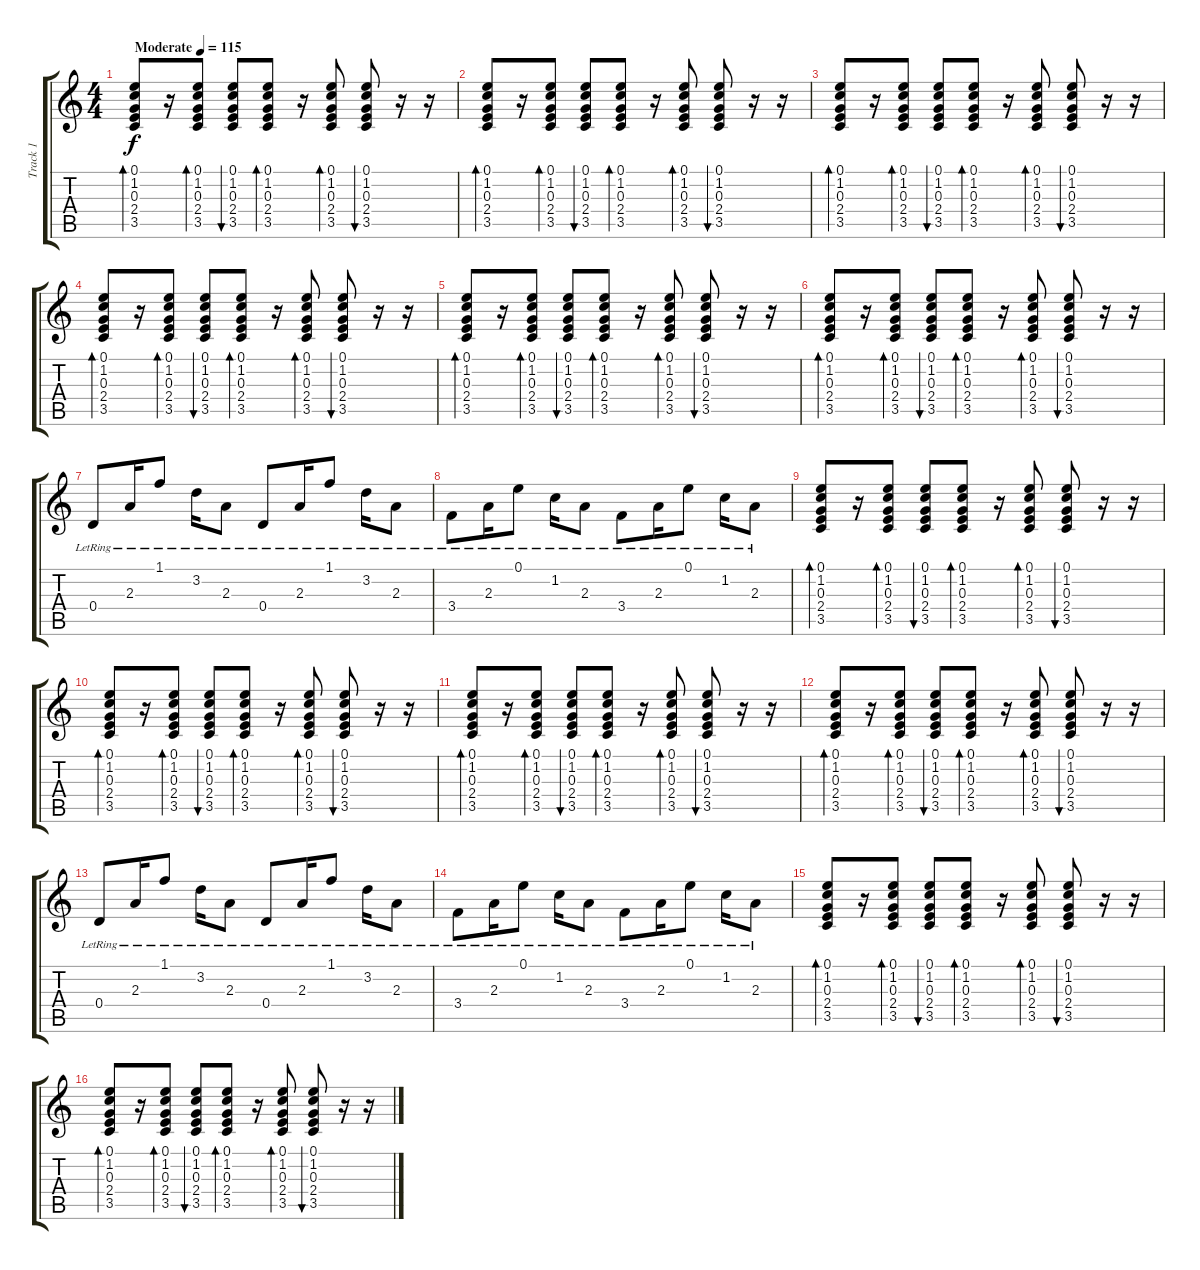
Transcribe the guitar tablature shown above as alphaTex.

\track ("Track 1" "Track 1") {instrument acousticguitarsteel}
\staff {score tabs}
\tuning (E4 B3 G3 D3 A2 E2) {hide}
\ts (4 4)
\tempo (115 "Moderate")
\clef g2
\ks c
(0.1 1.2 0.3 2.4 3.5).8{bd 60 dy f instrument acousticguitarsteel} r.16 (0.1 1.2 0.3 2.4 3.5).8{bd 60} (0.1 1.2 0.3 2.4 3.5).8{bu 60} (0.1 1.2 0.3 2.4 3.5).8{bd 60} r.16 (0.1 1.2 0.3 2.4 3.5).8{bd 60} (0.1 1.2 0.3 2.4 3.5).8{bu 60} r.16 r.16 |
(0.1 1.2 0.3 2.4 3.5).8{bd 60} r.16 (0.1 1.2 0.3 2.4 3.5).8{bd 60} (0.1 1.2 0.3 2.4 3.5).8{bu 60} (0.1 1.2 0.3 2.4 3.5).8{bd 60} r.16 (0.1 1.2 0.3 2.4 3.5).8{bd 60} (0.1 1.2 0.3 2.4 3.5).8{bu 60} r.16 r.16 |
(0.1 1.2 0.3 2.4 3.5).8{bd 60} r.16 (0.1 1.2 0.3 2.4 3.5).8{bd 60} (0.1 1.2 0.3 2.4 3.5).8{bu 60} (0.1 1.2 0.3 2.4 3.5).8{bd 60} r.16 (0.1 1.2 0.3 2.4 3.5).8{bd 60} (0.1 1.2 0.3 2.4 3.5).8{bu 60} r.16 r.16 |
(0.1 1.2 0.3 2.4 3.5).8{bd 60} r.16 (0.1 1.2 0.3 2.4 3.5).8{bd 60} (0.1 1.2 0.3 2.4 3.5).8{bu 60} (0.1 1.2 0.3 2.4 3.5).8{bd 60} r.16 (0.1 1.2 0.3 2.4 3.5).8{bd 60} (0.1 1.2 0.3 2.4 3.5).8{bu 60} r.16 r.16 |
(0.1 1.2 0.3 2.4 3.5).8{bd 60} r.16 (0.1 1.2 0.3 2.4 3.5).8{bd 60} (0.1 1.2 0.3 2.4 3.5).8{bu 60} (0.1 1.2 0.3 2.4 3.5).8{bd 60} r.16 (0.1 1.2 0.3 2.4 3.5).8{bd 60} (0.1 1.2 0.3 2.4 3.5).8{bu 60} r.16 r.16 |
(0.1 1.2 0.3 2.4 3.5).8{bd 60} r.16 (0.1 1.2 0.3 2.4 3.5).8{bd 60} (0.1 1.2 0.3 2.4 3.5).8{bu 60} (0.1 1.2 0.3 2.4 3.5).8{bd 60} r.16 (0.1 1.2 0.3 2.4 3.5).8{bd 60} (0.1 1.2 0.3 2.4 3.5).8{bu 60} r.16 r.16 |
0.4{lr}.8 2.3{lr}.16 1.1{lr}.8 3.2{lr}.16 2.3{lr}.8 0.4{lr}.8 2.3{lr}.16 1.1{lr}.8 3.2{lr}.16 2.3{lr}.8 |
3.4{lr}.8 2.3{lr}.16 0.1{lr}.8 1.2{lr}.16 2.3{lr}.8 3.4{lr}.8 2.3{lr}.16 0.1{lr}.8 1.2{lr}.16 2.3{lr}.8 |
(0.1 1.2 0.3 2.4 3.5).8{bd 60} r.16 (0.1 1.2 0.3 2.4 3.5).8{bd 60} (0.1 1.2 0.3 2.4 3.5).8{bu 60} (0.1 1.2 0.3 2.4 3.5).8{bd 60} r.16 (0.1 1.2 0.3 2.4 3.5).8{bd 60} (0.1 1.2 0.3 2.4 3.5).8{bu 60} r.16 r.16 |
(0.1 1.2 0.3 2.4 3.5).8{bd 60} r.16 (0.1 1.2 0.3 2.4 3.5).8{bd 60} (0.1 1.2 0.3 2.4 3.5).8{bu 60} (0.1 1.2 0.3 2.4 3.5).8{bd 60} r.16 (0.1 1.2 0.3 2.4 3.5).8{bd 60} (0.1 1.2 0.3 2.4 3.5).8{bu 60} r.16 r.16 |
(0.1 1.2 0.3 2.4 3.5).8{bd 60} r.16 (0.1 1.2 0.3 2.4 3.5).8{bd 60} (0.1 1.2 0.3 2.4 3.5).8{bu 60} (0.1 1.2 0.3 2.4 3.5).8{bd 60} r.16 (0.1 1.2 0.3 2.4 3.5).8{bd 60} (0.1 1.2 0.3 2.4 3.5).8{bu 60} r.16 r.16 |
(0.1 1.2 0.3 2.4 3.5).8{bd 60} r.16 (0.1 1.2 0.3 2.4 3.5).8{bd 60} (0.1 1.2 0.3 2.4 3.5).8{bu 60} (0.1 1.2 0.3 2.4 3.5).8{bd 60} r.16 (0.1 1.2 0.3 2.4 3.5).8{bd 60} (0.1 1.2 0.3 2.4 3.5).8{bu 60} r.16 r.16 |
0.4{lr}.8 2.3{lr}.16 1.1{lr}.8 3.2{lr}.16 2.3{lr}.8 0.4{lr}.8 2.3{lr}.16 1.1{lr}.8 3.2{lr}.16 2.3{lr}.8 |
3.4{lr}.8 2.3{lr}.16 0.1{lr}.8 1.2{lr}.16 2.3{lr}.8 3.4{lr}.8 2.3{lr}.16 0.1{lr}.8 1.2{lr}.16 2.3{lr}.8 |
(0.1 1.2 0.3 2.4 3.5).8{bd 60} r.16 (0.1 1.2 0.3 2.4 3.5).8{bd 60} (0.1 1.2 0.3 2.4 3.5).8{bu 60} (0.1 1.2 0.3 2.4 3.5).8{bd 60} r.16 (0.1 1.2 0.3 2.4 3.5).8{bd 60} (0.1 1.2 0.3 2.4 3.5).8{bu 60} r.16 r.16 |
(0.1 1.2 0.3 2.4 3.5).8{bd 60} r.16 (0.1 1.2 0.3 2.4 3.5).8{bd 60} (0.1 1.2 0.3 2.4 3.5).8{bu 60} (0.1 1.2 0.3 2.4 3.5).8{bd 60} r.16 (0.1 1.2 0.3 2.4 3.5).8{bd 60} (0.1 1.2 0.3 2.4 3.5).8{bu 60} r.16 r.16
